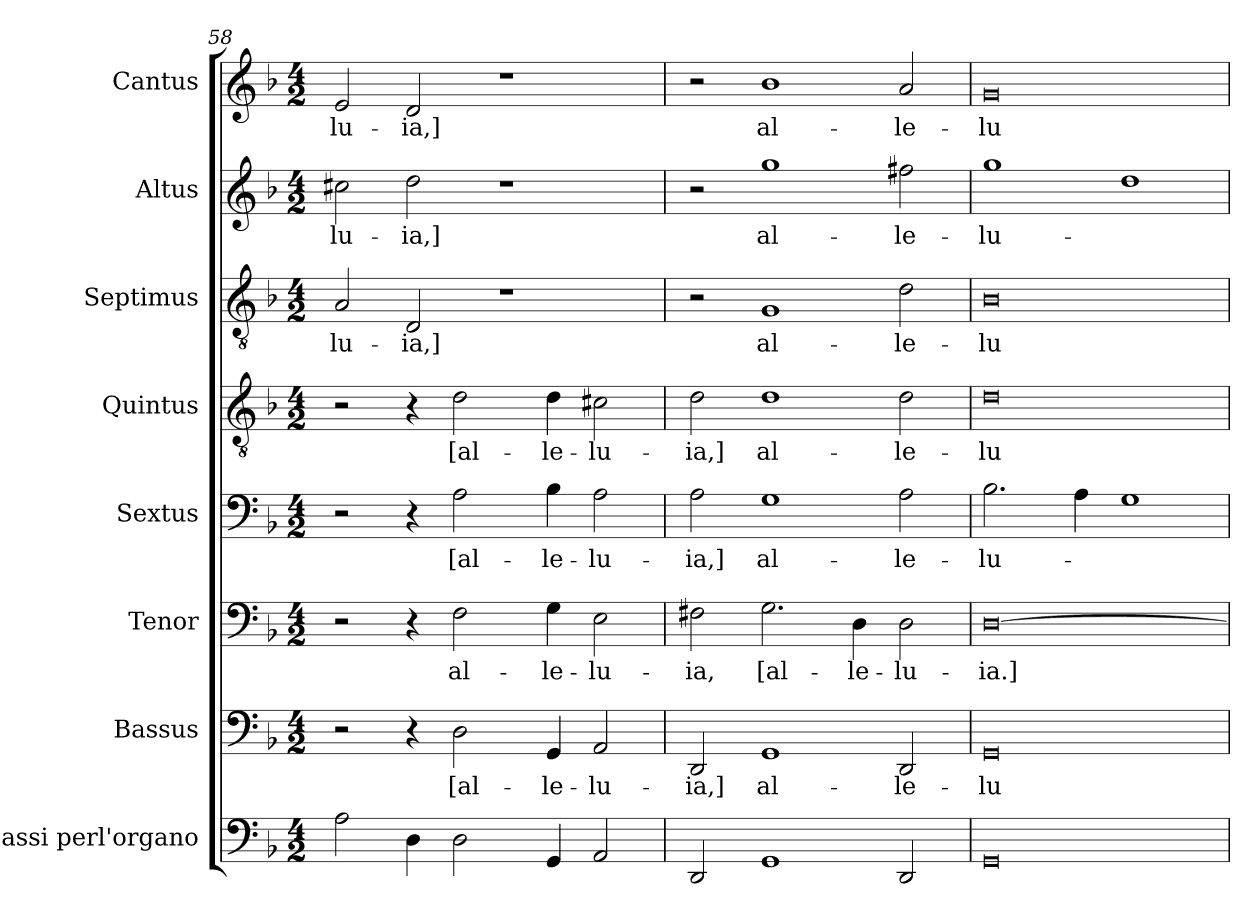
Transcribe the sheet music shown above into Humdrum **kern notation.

**kern	**kern	**text	**kern	**text	**kern	**text	**kern	**text	**kern	**text	**kern	**text	**kern	**text
*part8	*part7	*part7	*part6	*part6	*part5	*part5	*part4	*part4	*part3	*part3	*part2	*part2	*part1	*part1
*staff8	*staff7	*staff7	*staff6	*staff6	*staff5	*staff5	*staff4	*staff4	*staff3	*staff3	*staff2	*staff2	*staff1	*staff1
*I"Bassi perl'organo	*I"Bassus	*	*I"Tenor	*	*I"Sextus	*	*I"Quintus	*	*I"Septimus	*	*I"Altus	*	*I"Cantus	*
*	*I'B.	*	*I'T.	*	*	*	*	*	*	*	*I'A.	*	*I'C.	*
*clefF4	*clefF4	*	*clefF4	*	*clefF4	*	*clefGv2	*	*clefGv2	*	*clefG2	*	*clefG2	*
*	*	*	*	*	*	*	*ITrd7c12	*	*ITrd7c12	*	*ITrd7c12	*	*	*
*k[b-]	*k[b-]	*	*k[b-]	*	*k[b-]	*	*k[b-]	*	*k[b-]	*	*k[b-]	*	*k[b-]	*
*d:	*d:	*	*d:	*	*d:	*	*d:	*	*d:	*	*d:	*	*d:	*
*M4/2	*M4/2	*	*M4/2	*	*M4/2	*	*M4/2	*	*M4/2	*	*M4/2	*	*M4/2	*
=58	=58	=58	=58	=58	=58	=58	=58	=58	=58	=58	=58	=58	=58	=58
!	!	!	!	!	!	!	!	!	!	!LO:LY:b	!	!LO:LY:b	!	!LO:LY:b
2A\	2r	.	2r	.	2r	.	2r	.	2AA/	-lu-	2c#X\	-lu-	2e/	-lu-
!	!	!	!	!	!	!	!	!	!	!LO:LY:b	!	!LO:LY:b	!	!LO:LY:b
4D\	4r	.	4r	.	4r	.	4r	.	2DD/	-ia,]	2d\	-ia,]	2d/	-ia,]
!	!	!LO:LY:b	!	!LO:LY:b	!	!LO:LY:b	!	!LO:LY:b	!	!	!	!	!	!
2D\	2D\	[al-	2F\	al-	2A\	[al-	2D\	[al-	.	.	.	.	.	.
.	.	.	.	.	.	.	.	.	1r	.	1r	.	1r	.
!	!	!LO:LY:b	!	!LO:LY:b	!	!LO:LY:b	!	!LO:LY:b	!	!	!	!	!	!
4GG/	4GG/	-le-	4G\	-le-	4B-\	-le-	4D\	-le-	.	.	.	.	.	.
!	!	!LO:LY:b	!	!LO:LY:b	!	!LO:LY:b	!	!LO:LY:b	!	!	!	!	!	!
2AA/	2AA/	-lu-	2E\	-lu-	2A\	-lu-	2C#X\	-lu-	.	.	.	.	.	.
=59	=59	=59	=59	=59	=59	=59	=59	=59	=59	=59	=59	=59	=59	=59
!	!	!LO:LY:b	!	!LO:LY:b	!	!LO:LY:b	!	!LO:LY:b	!	!	!	!	!	!
2DD/	2DD/	-ia,]	2F#X\	-ia,	2A\	-ia,]	2D\	-ia,]	2r	.	2r	.	2r	.
!	!	!LO:LY:b	!	!LO:LY:b	!	!LO:LY:b	!	!LO:LY:b	!	!LO:LY:b	!	!LO:LY:b	!	!LO:LY:b
1GG	1GG	al-	2.G\	[al-	1G	al-	1D	al-	1GG	al-	1g	al-	1b-	al-
!	!	!	!	!LO:LY:b	!	!	!	!	!	!	!	!	!	!
.	.	.	4D\	-le-	.	.	.	.	.	.	.	.	.	.
!	!	!LO:LY:b	!	!LO:LY:b	!	!LO:LY:b	!	!LO:LY:b	!	!LO:LY:b	!	!LO:LY:b	!	!LO:LY:b
2DD/	2DD/	-le-	2D\	-lu-	2A\	-le-	2D\	-le-	2D\	-le-	2f#X\	-le-	2a/	-le-
=60	=60	=60	=60	=60	=60	=60	=60	=60	=60	=60	=60	=60	=60	=60
!	!	!LO:LY:b	!	!LO:LY:b	!	!LO:LY:b	!	!LO:LY:b	!	!LO:LY:b	!	!LO:LY:b	!	!LO:LY:b
0GG	0GG	-lu-	[>0D	-ia.]	2.B-\	-lu-	0D	-lu-	0BB-	-lu-	1g	-lu-	0g	-lu-
.	.	.	.	.	4A\	.	.	.	.	.	.	.	.	.
.	.	.	.	.	1G	.	.	.	.	.	1d	.	.	.
=	=	=	=	=	=	=	=	=	=	=	=	=	=	=
*-	*-	*-	*-	*-	*-	*-	*-	*-	*-	*-	*-	*-	*-	*-
